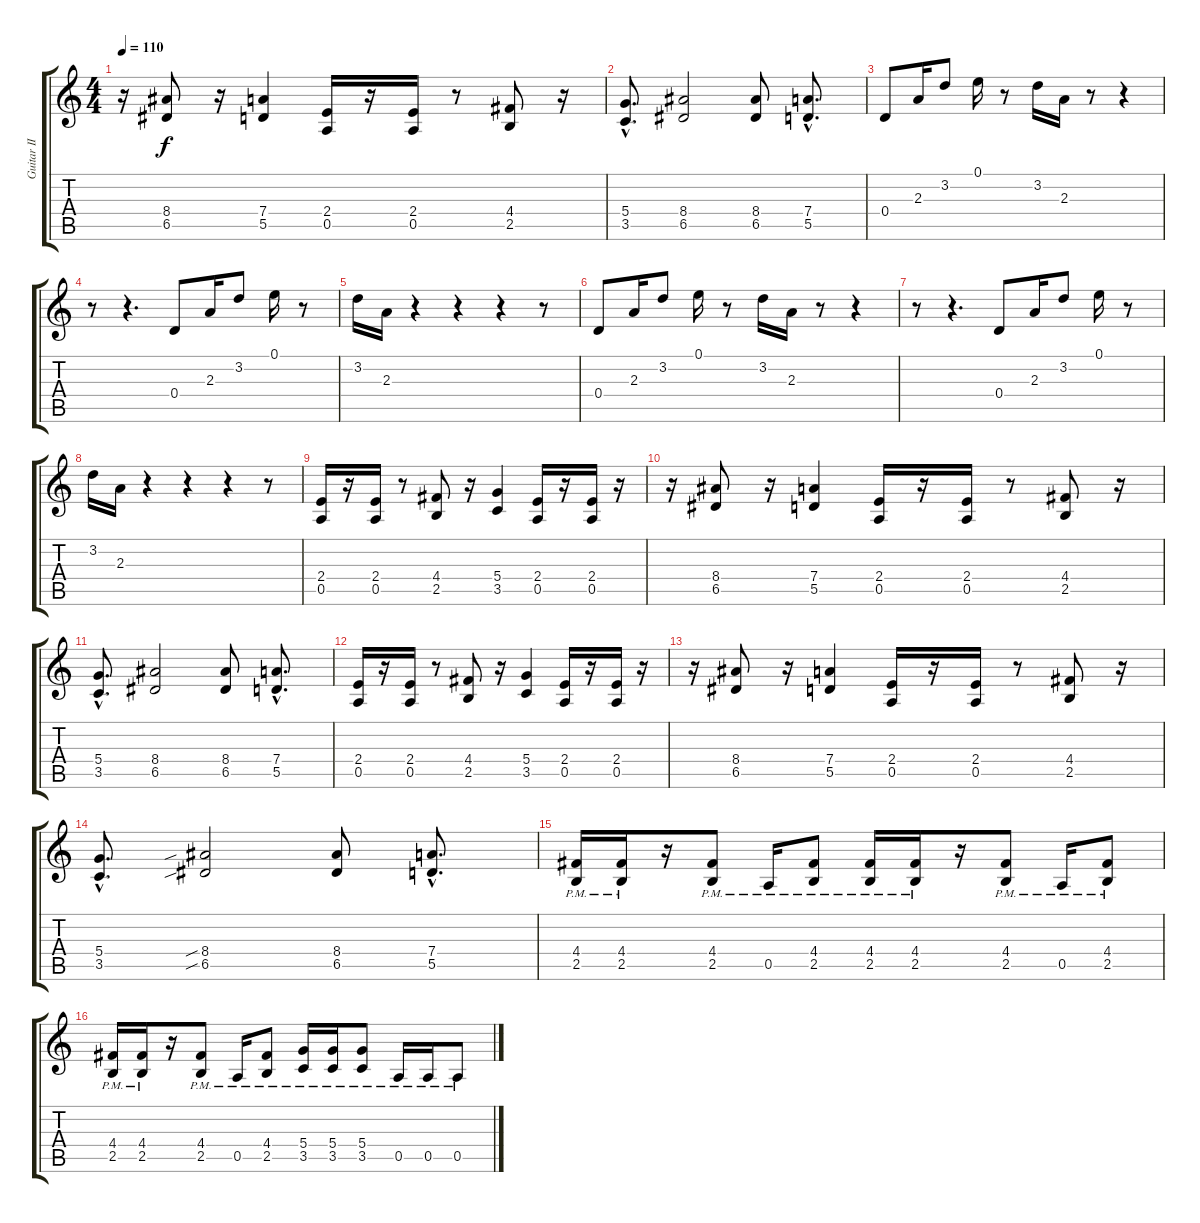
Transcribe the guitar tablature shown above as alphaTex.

\track ("Guitar II" "Guitar II") {instrument distortionguitar}
\staff {score tabs}
\tuning (E4 B3 G3 D3 A2 E2) {hide}
\ts (4 4)
\tempo 110
\clef g2
\ks c
r.16{dy f} (8.4 6.5).8 r.16 (7.4 5.5).4 (2.4 0.5).16 r.16 (2.4 0.5).16 r.8 (4.4 2.5).8 r.16 |
(5.4{hac} 3.5{hac}).8{d} (8.4 6.5).2 (8.4 6.5).8 (7.4{hac} 5.5{hac}).8{d} |
0.4.8 2.3.16 3.2.8 0.1.16 r.8 3.2.16 2.3.16 r.8 r.4 |
r.8 r.4{d} 0.4.8 2.3.16 3.2.8 0.1.16 r.8 |
3.2.16 2.3.16 r.4 r.4 r.4 r.8 |
0.4.8 2.3.16 3.2.8 0.1.16 r.8 3.2.16 2.3.16 r.8 r.4 |
r.8 r.4{d} 0.4.8 2.3.16 3.2.8 0.1.16 r.8 |
3.2.16 2.3.16 r.4 r.4 r.4 r.8 |
(2.4 0.5).16 r.16 (2.4 0.5).16 r.8 (4.4 2.5).8 r.16 (5.4 3.5).4 (2.4 0.5).16 r.16 (2.4 0.5).16 r.16 |
r.16 (8.4 6.5).8 r.16 (7.4 5.5).4 (2.4 0.5).16 r.16 (2.4 0.5).16 r.8 (4.4 2.5).8 r.16 |
(5.4{hac} 3.5{hac}).8{d} (8.4 6.5).2 (8.4 6.5).8 (7.4{hac} 5.5{hac}).8{d} |
(2.4 0.5).16 r.16 (2.4 0.5).16 r.8 (4.4 2.5).8 r.16 (5.4 3.5).4 (2.4 0.5).16 r.16 (2.4 0.5).16 r.16 |
r.16 (8.4 6.5).8 r.16 (7.4 5.5).4 (2.4 0.5).16 r.16 (2.4 0.5).16 r.8 (4.4 2.5).8 r.16 |
(5.4{hac} 3.5{hac}).8{d} (8.4{sib} 6.5{sib}).2 (8.4 6.5).8 (7.4{hac} 5.5{hac}).8{d} |
(4.4{pm} 2.5{pm}).16 (4.4{pm} 2.5{pm}).16 r.16 (4.4{pm} 2.5{pm}).8 0.5{pm}.16 (4.4{pm} 2.5{pm}).8 (4.4 2.5{pm}).16 (4.4{pm} 2.5{pm}).16 r.16 (4.4{pm} 2.5{pm}).8 0.5{pm}.16 (4.4{pm} 2.5{pm}).8 |
(4.4{pm} 2.5{pm}).16 (4.4{pm} 2.5{pm}).16 r.16 (4.4{pm} 2.5{pm}).8 0.5{pm}.16 (4.4{pm} 2.5{pm}).8 (5.4{pm} 3.5{pm}).16 (5.4{pm} 3.5{pm}).16 (5.4{pm} 3.5{pm}).8 0.5{pm}.16 0.5{pm}.16 0.5{pm}.8
